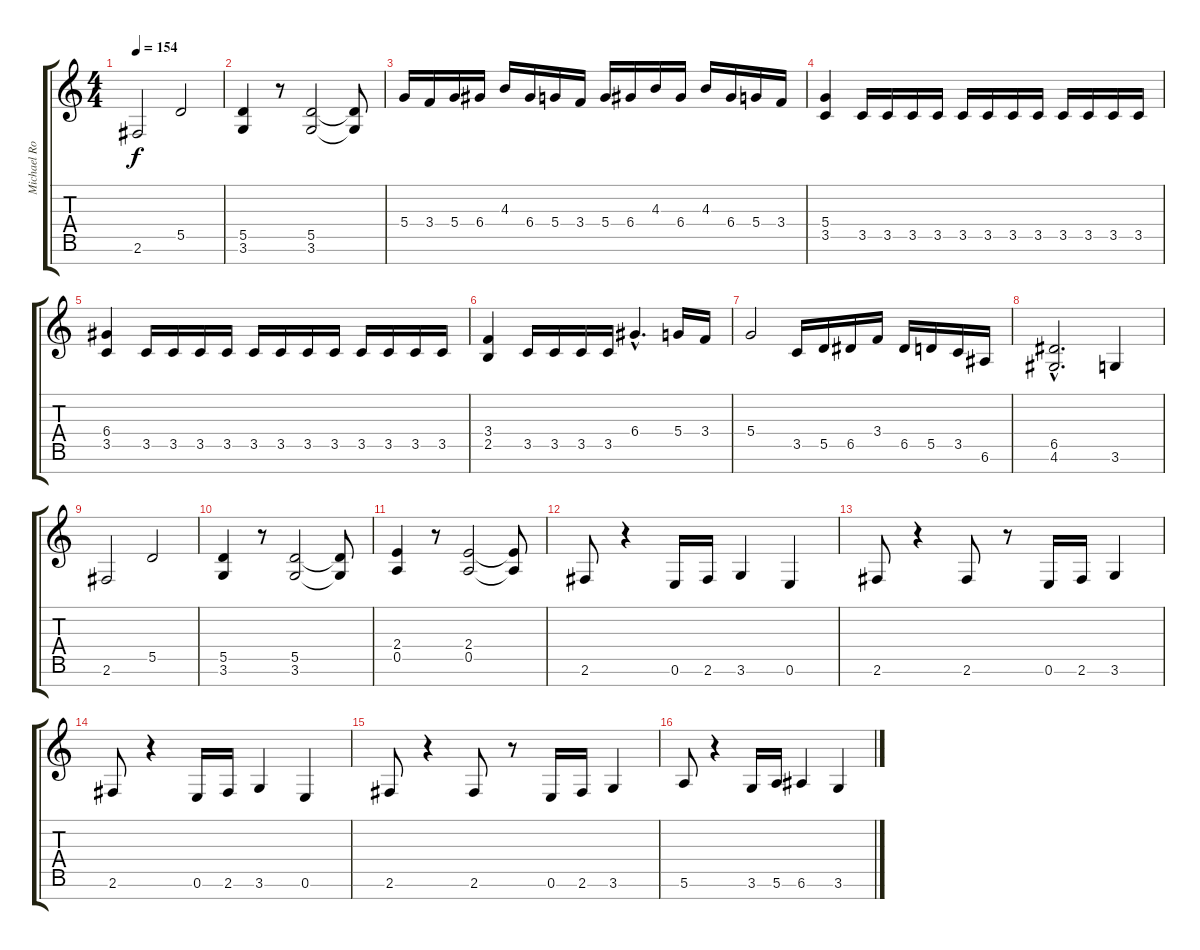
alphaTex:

\track ("Michael Romeo" "Michael Ro") {instrument distortionguitar}
\staff {score tabs}
\tuning (E4 B3 G3 D3 A2 E2 B1) {hide}
\ts (4 4)
\tempo 154
\clef g2
\ks c
2.6.2{dy f} 5.5.2 |
(5.5 3.6).4 r.8 (5.5 3.6).2 (5.5{t} 3.6{t}).8 |
5.4.16 3.4.16 5.4.16 6.4.16 4.3.16 6.4.16 5.4.16 3.4.16 5.4.16 6.4.16 4.3.16 6.4.16 4.3.16 6.4.16 5.4.16 3.4.16 |
(5.4 3.5).4 3.5.16 3.5.16 3.5.16 3.5.16 3.5.16 3.5.16 3.5.16 3.5.16 3.5.16 3.5.16 3.5.16 3.5.16 |
(6.4 3.5).4 3.5.16 3.5.16 3.5.16 3.5.16 3.5.16 3.5.16 3.5.16 3.5.16 3.5.16 3.5.16 3.5.16 3.5.16 |
(3.4 2.5).4 3.5.16 3.5.16 3.5.16 3.5.16 6.4{hac}.4{d} 5.4.16 3.4.16 |
5.4.2 3.5.16 5.5.16 6.5.16 3.4.16 6.5.16 5.5.16 3.5.16 6.6.16 |
(6.5{hac} 4.6{hac}).2{d} 3.6.4 |
2.6.2 5.5.2 |
(5.5 3.6).4 r.8 (5.5 3.6).2 (5.5{t} 3.6{t}).8 |
(2.4 0.5).4 r.8 (2.4 0.5).2 (2.4{t} 0.5{t}).8 |
2.6.8 r.4 0.6.16 2.6.16 3.6.4 0.6.4 |
2.6.8 r.4 2.6.8 r.8 0.6.16 2.6.16 3.6.4 |
2.6.8 r.4 0.6.16 2.6.16 3.6.4 0.6.4 |
2.6.8 r.4 2.6.8 r.8 0.6.16 2.6.16 3.6.4 |
5.6.8 r.4 3.6.16 5.6.16 6.6.4 3.6.4
